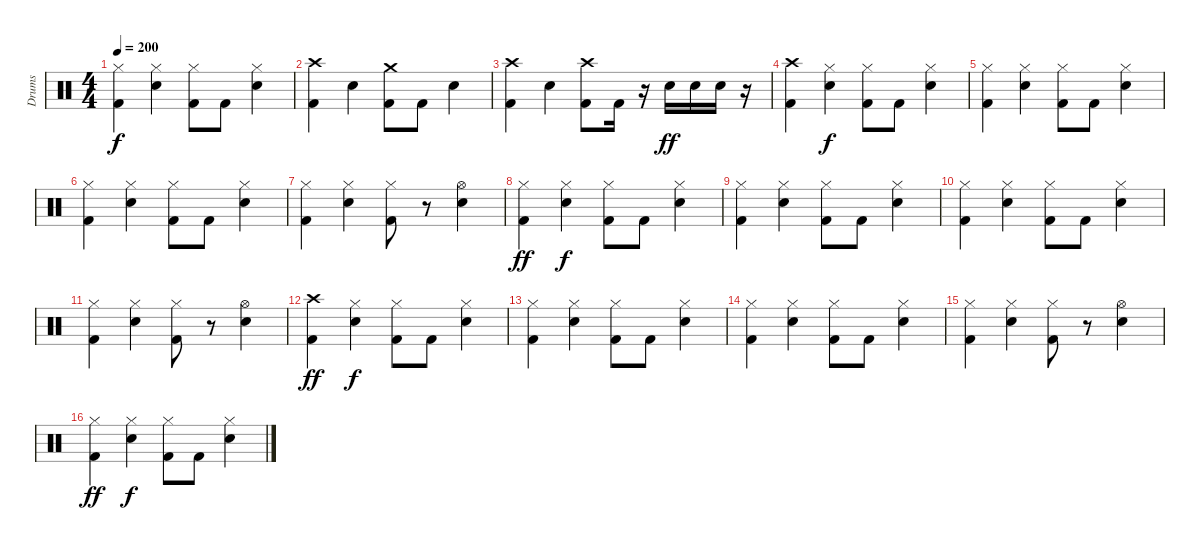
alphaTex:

\track ("Drums" "Drums") {instrument percussion}
\staff {score}
\articulation defaults
\ts (4 4)
\tempo 200
\clef neutral
\ks c
("Hi-Hat (closed)" "Kick (hit) 2").4{dy f} ("Hi-Hat (closed)" "Snare (hit) 2").4 ("Hi-Hat (closed)" "Kick (hit) 2").8 "Kick (hit) 2".8 ("Hi-Hat (closed)" "Snare (hit) 2").4 |
("Crash high (hit)" "Kick (hit) 2").4 "Snare (hit) 2".4 ("Crash medium (hit)" "Kick (hit) 2").8 "Kick (hit) 2".8 "Snare (hit) 2".4 |
("Crash high (hit)" "Kick (hit) 2").4 "Snare (hit) 2".4 ("Crash high (hit)" "Kick (hit) 2").8 "Kick (hit) 2".16 r.16 "Snare (hit) 2".16{dy ff} "Snare (hit) 2".16 "Snare (hit) 2".16 r.16 |
("Crash high (hit)" "Kick (hit) 2").4 ("Hi-Hat (closed)" "Snare (hit) 2").4{dy f} ("Hi-Hat (closed)" "Kick (hit) 2").8 "Kick (hit) 2".8 ("Hi-Hat (closed)" "Snare (hit) 2").4 |
("Hi-Hat (closed)" "Kick (hit) 2").4 ("Hi-Hat (closed)" "Snare (hit) 2").4 ("Hi-Hat (closed)" "Kick (hit) 2").8 "Kick (hit) 2".8 ("Hi-Hat (closed)" "Snare (hit) 2").4 |
("Hi-Hat (closed)" "Kick (hit) 2").4 ("Hi-Hat (closed)" "Snare (hit) 2").4 ("Hi-Hat (closed)" "Kick (hit) 2").8 "Kick (hit) 2".8 ("Hi-Hat (closed)" "Snare (hit) 2").4 |
("Hi-Hat (closed)" "Kick (hit) 2").4 ("Hi-Hat (closed)" "Snare (hit) 2").4 ("Hi-Hat (closed)" "Kick (hit) 2").8 r.8 ("Hi-Hat (open)" "Snare (hit) 2").4 |
("Hi-Hat (closed)" "Kick (hit) 2").4{dy ff} ("Hi-Hat (closed)" "Snare (hit) 2").4{dy f} ("Hi-Hat (closed)" "Kick (hit) 2").8 "Kick (hit) 2".8 ("Hi-Hat (closed)" "Snare (hit) 2").4 |
("Hi-Hat (closed)" "Kick (hit) 2").4 ("Hi-Hat (closed)" "Snare (hit) 2").4 ("Hi-Hat (closed)" "Kick (hit) 2").8 "Kick (hit) 2".8 ("Hi-Hat (closed)" "Snare (hit) 2").4 |
("Hi-Hat (closed)" "Kick (hit) 2").4 ("Hi-Hat (closed)" "Snare (hit) 2").4 ("Hi-Hat (closed)" "Kick (hit) 2").8 "Kick (hit) 2".8 ("Hi-Hat (closed)" "Snare (hit) 2").4 |
("Hi-Hat (closed)" "Kick (hit) 2").4 ("Hi-Hat (closed)" "Snare (hit) 2").4 ("Hi-Hat (closed)" "Kick (hit) 2").8 r.8 ("Hi-Hat (open)" "Snare (hit) 2").4 |
("Crash high (hit)" "Kick (hit) 2").4{dy ff} ("Hi-Hat (closed)" "Snare (hit) 2").4{dy f} ("Hi-Hat (closed)" "Kick (hit) 2").8 "Kick (hit) 2".8 ("Hi-Hat (closed)" "Snare (hit) 2").4 |
("Hi-Hat (closed)" "Kick (hit) 2").4 ("Hi-Hat (closed)" "Snare (hit) 2").4 ("Hi-Hat (closed)" "Kick (hit) 2").8 "Kick (hit) 2".8 ("Hi-Hat (closed)" "Snare (hit) 2").4 |
("Hi-Hat (closed)" "Kick (hit) 2").4 ("Hi-Hat (closed)" "Snare (hit) 2").4 ("Hi-Hat (closed)" "Kick (hit) 2").8 "Kick (hit) 2".8 ("Hi-Hat (closed)" "Snare (hit) 2").4 |
("Hi-Hat (closed)" "Kick (hit) 2").4 ("Hi-Hat (closed)" "Snare (hit) 2").4 ("Hi-Hat (closed)" "Kick (hit) 2").8 r.8 ("Hi-Hat (open)" "Snare (hit) 2").4 |
("Hi-Hat (closed)" "Kick (hit) 2").4{dy ff} ("Hi-Hat (closed)" "Snare (hit) 2").4{dy f} ("Hi-Hat (closed)" "Kick (hit) 2").8 "Kick (hit) 2".8 ("Hi-Hat (closed)" "Snare (hit) 2").4
